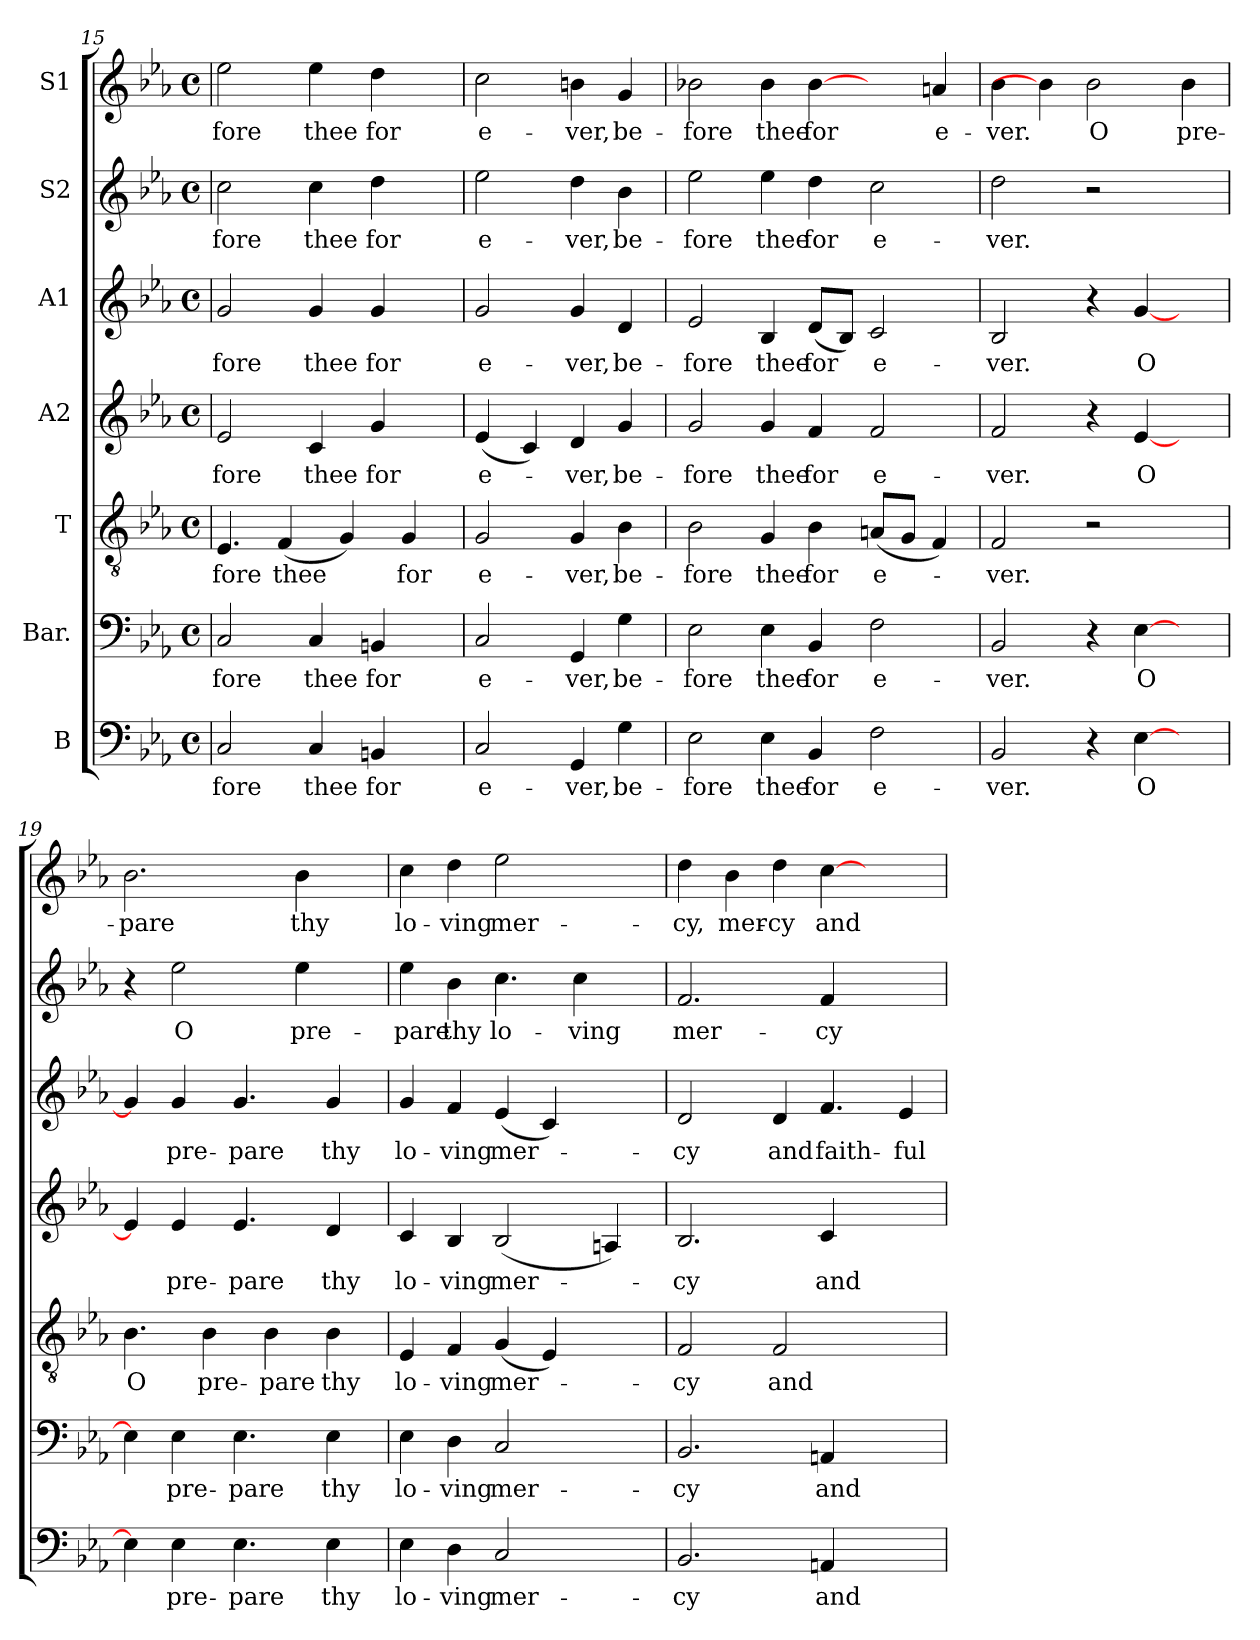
**kern	**text	**kern	**text	**kern	**text	**kern	**text	**kern	**text	**kern	**text	**kern	**text
*part7	*part7	*part6	*part6	*part5	*part5	*part4	*part4	*part3	*part3	*part2	*part2	*part1	*part1
*staff7	*staff7	*staff6	*staff6	*staff5	*staff5	*staff4	*staff4	*staff3	*staff3	*staff2	*staff2	*staff1	*staff1
*I"B	*	*I"Bar.	*	*I"T	*	*I"A2	*	*I"A1	*	*I"S2	*	*I"S1	*
*clefF4	*	*clefF4	*	*clefGv2	*	*clefG2	*	*clefG2	*	*clefG2	*	*clefG2	*
*k[b-e-a-]	*	*k[b-e-a-]	*	*k[b-e-a-]	*	*k[b-e-a-]	*	*k[b-e-a-]	*	*k[b-e-a-]	*	*k[b-e-a-]	*
*E-:	*	*E-:	*	*E-:	*	*E-:	*	*E-:	*	*E-:	*	*E-:	*
*M4/4	*	*M4/4	*	*M4/4	*	*M4/4	*	*M4/4	*	*M4/4	*	*M4/4	*
*met(c)	*	*met(c)	*	*met(c)	*	*met(c)	*	*met(c)	*	*met(c)	*	*met(c)	*
=15	=15!	=15	=15!	=15	=15!	=15	=15!	=15	=15!	=15	=15!	=15!	=15!
!	!LO:LY:b:cj	!	!LO:LY:b:cj	!	!LO:LY:b:cj	!	!LO:LY:b:cj	!	!LO:LY:b:cj	!	!LO:LY:b:cj	!	!LO:LY:b:cj
2C/	-fore	2C/	-fore	4.E-/	-fore	2e-/	-fore	2g/	-fore	2cc\	-fore	2ee-\	-fore
!	!	!	!	!	!LO:LY:b	!	!	!	!	!	!	!	!
.	.	.	.	(<4F/	thee	.	.	.	.	.	.	.	.
!	!LO:LY:b:cj	!	!LO:LY:b:cj	!	!	!	!LO:LY:b:cj	!	!LO:LY:b:cj	!	!LO:LY:b:cj	!	!LO:LY:b:cj
4C/	thee	4C/	thee	.	.	4c/	thee	4g/	thee	4cc\	thee	4ee-\	thee
.	.	.	.	4G/)	.	.	.	.	.	.	.	.	.
!	!LO:LY:b:cj	!	!LO:LY:b:cj	!	!	!	!LO:LY:b:cj	!	!LO:LY:b:cj	!	!LO:LY:b:cj	!	!LO:LY:b:cj
4BBn/	for	4BBn/	for	.	.	4g/	for	4g/	for	4dd\	for	4dd\	for
!	!	!	!	!	!LO:LY:b:cj	!	!	!	!	!	!	!	!
.	.	.	.	4G/	for	.	.	.	.	.	.	.	.
8ryy	.	8ryy	.	.	.	8ryy	.	8ryy	.	8ryy	.	8ryy	.
!!LO:LB:g=z
=16	=16	=16	=16	=16	=16	=16	=16	=16	=16	=16	=16	=16	=16
!	!LO:LY:b:cj	!	!LO:LY:b:cj	!	!LO:LY:b:cj	!	!LO:LY:b:cj	!	!LO:LY:b:cj	!	!LO:LY:b:cj	!	!LO:LY:b:cj
2C/	e-	2C/	e-	2G/	e-	(<4e-/	e-	2g/	e-	2ee-\	e-	2cc\	e-
.	.	.	.	.	.	4c/)	.	.	.	.	.	.	.
!	!LO:LY:b:cj	!	!LO:LY:b:cj	!	!LO:LY:b:cj	!	!LO:LY:b:cj	!	!LO:LY:b:cj	!	!LO:LY:b:cj	!	!LO:LY:b:cj
4GG/	-ver,	4GG/	-ver,	4G/	-ver,	4d/	-ver,	4g/	-ver,	4dd\	-ver,	4bn\	-ver,
!	!LO:LY:b:cj	!	!LO:LY:b:cj	!	!LO:LY:b:cj	!	!LO:LY:b:cj	!	!LO:LY:b:cj	!	!LO:LY:b:cj	!	!LO:LY:b:cj
4G\	be-	4G\	be-	4B-\	be-	4g/	be-	4d/	be-	4b-\	be-	4g/	be-
=17	=17!	=17	=17!	=17	=17!	=17	=17!	=17	=17!	=17	=17!	=17!	=17!
!	!LO:LY:b:cj	!	!LO:LY:b:cj	!	!LO:LY:b:cj	!	!LO:LY:b:cj	!	!LO:LY:b:cj	!	!LO:LY:b:cj	!	!LO:LY:b:cj
2E-\	-fore	2E-\	-fore	2B-\	-fore	2g/	-fore	2e-/	-fore	2ee-\	-fore	2b-X\	-fore
!	!LO:LY:b:cj	!	!LO:LY:b:cj	!	!LO:LY:b:cj	!	!LO:LY:b:cj	!	!LO:LY:b:cj	!	!LO:LY:b:cj	!	!LO:LY:b:cj
4E-\	thee	4E-\	thee	4G/	thee	4g/	thee	4B-/	thee	4ee-\	thee	4b-\	thee
!	!LO:LY:b:cj	!	!LO:LY:b:cj	!	!LO:LY:b:cj	!	!LO:LY:b:cj	!	!LO:LY:b:cj	!	!LO:LY:b:cj	!	!LO:LY:b:cj
4BB-/	for	4BB-/	for	4B-\	for	4f/	for	(<8d/L	for	4dd\	for	[4b-\	for
.	.	.	.	.	.	.	.	8B-/J)	.	.	.	.	.
!	!LO:LY:b:cj	!	!LO:LY:b:cj	!	!LO:LY:b:cj	!	!LO:LY:b:cj	!	!LO:LY:b:cj	!	!LO:LY:b:cj	!	!
2F\	e-	2F\	e-	(<8An/L	e-	2f/	e-	2c/	e-	2cc\	e-	4ryy	.
.	.	.	.	8G/J	.	.	.	.	.	.	.	.	.
!	!	!	!	!	!	!	!	!	!	!	!	!	!LO:LY:b:cj
.	.	.	.	4F/)	.	.	.	.	.	.	.	4an/	e-
=18	=18!	=18	=18!	=18	=18!	=18	=18!	=18	=18!	=18	=18!	=18!	=18!
!	!LO:LY:b:cj	!	!LO:LY:b:cj	!	!LO:LY:b:cj	!	!LO:LY:b:cj	!	!LO:LY:b:cj	!	!LO:LY:b:cj	!	!LO:LY:b:cj
2BB-/	-ver.	2BB-/	-ver.	2F/	-ver.	2f/	-ver.	2B-/	-ver.	2dd\	-ver.	4b-\	-ver.
.	.	.	.	.	.	.	.	.	.	.	.	4b-\]	.
!	!	!	!	!	!	!	!	!	!	!	!	!	!LO:LY:b:cj
4r	.	4r	.	2r	.	4r	.	4r	.	2r	.	2b-\	O
!	!LO:LY:b:cj	!	!LO:LY:b:cj	!	!	!	!LO:LY:b:cj	!	!LO:LY:b:cj	!	!	!	!
[<4E-\	O	[<4E-\	O	.	.	[>4e-/	O	[>4g/	O	.	.	.	.
!	!	!	!	!	!	!	!	!	!	!	!	!	!LO:LY:b:cj
4ryy	.	4ryy	.	4ryy	.	4ryy	.	4ryy	.	4ryy	.	4b-\	pre-
!!LO:PB:g=z
=19	=19	=19	=19	=19	=19	=19	=19	=19	=19	=19	=19	=19	=19
!	!	!	!	!	!LO:LY:b:cj	!	!	!	!	!	!	!	!LO:LY:b:cj
4E-\]	.	4E-\]	.	4.B-\	O	4e-/]	.	4g/]	.	4r	.	2.b-\	-pare
!	!LO:LY:b:cj	!	!LO:LY:b:cj	!	!	!	!LO:LY:b:cj	!	!LO:LY:b:cj	!	!LO:LY:b:cj	!	!
4E-\	pre-	4E-\	pre-	.	.	4e-/	pre-	4g/	pre-	2ee-\	O	.	.
!	!	!	!	!	!LO:LY:b	!	!	!	!	!	!	!	!
.	.	.	.	4B-\	pre-	.	.	.	.	.	.	.	.
!	!LO:LY:b:cj	!	!LO:LY:b:cj	!	!	!	!LO:LY:b:cj	!	!LO:LY:b:cj	!	!	!	!
4.E-\	-pare	4.E-\	-pare	.	.	4.e-/	-pare	4.g/	-pare	.	.	.	.
!	!	!	!	!	!LO:LY:b:rj	!	!	!	!	!	!	!	!
.	.	.	.	4B-\	-pare	.	.	.	.	.	.	.	.
!	!	!	!	!	!	!	!	!	!	!	!LO:LY:b:cj	!	!LO:LY:b:cj
.	.	.	.	.	.	.	.	.	.	4ee-\	pre-	4b-\	thy
!	!LO:LY:b:cj	!	!LO:LY:b:cj	!	!LO:LY:b:cj	!	!LO:LY:b:cj	!	!LO:LY:b:cj	!	!	!	!
4E-\	thy	4E-\	thy	4B-\	thy	4d/	thy	4g/	thy	.	.	.	.
.	.	.	.	.	.	.	.	.	.	8ryy	.	8ryy	.
=20	=20!	=20	=20!	=20	=20!	=20	=20!	=20	=20!	=20	=20!	=20!	=20!
!	!LO:LY:b:cj	!	!LO:LY:b:cj	!	!LO:LY:b:cj	!	!LO:LY:b:cj	!	!LO:LY:b:cj	!	!LO:LY:b:cj	!	!LO:LY:b:cj
4E-\	lo-	4E-\	lo-	4E-/	lo-	4c/	lo-	4g/	lo-	4ee-\	-pare	4cc\	lo-
!	!LO:LY:b:cj	!	!LO:LY:b:cj	!	!LO:LY:b:cj	!	!LO:LY:b:cj	!	!LO:LY:b:cj	!	!LO:LY:b:cj	!	!LO:LY:b:cj
4D\	-ving	4D\	-ving	4F/	-ving	4B-/	-ving	4f/	-ving	4b-\	thy	4dd\	-ving
!	!LO:LY:b:cj	!	!LO:LY:b:cj	!	!LO:LY:b	!	!LO:LY:b:cj	!	!LO:LY:b	!	!LO:LY:b:cj	!	!LO:LY:b:cj
2C/	mer-	2C/	mer-	(<4G/	mer-	(<2B-/	mer-	(<4e-/	mer-	4.cc\	lo-	2ee-\	mer-
.	.	.	.	4E-/)	.	.	.	4c/)	.	.	.	.	.
!	!	!	!	!	!	!	!	!	!	!	!LO:LY:b:cj	!	!
.	.	.	.	.	.	.	.	.	.	4cc\	-ving	.	.
4ryy	.	4ryy	.	4ryy	.	4An/)	.	4ryy	.	.	.	4ryy	.
.	.	.	.	.	.	.	.	.	.	8ryy	.	.	.
=21	=21!	=21	=21!	=21	=21!	=21	=21!	=21	=21!	=21	=21!	=21!	=21!
!	!LO:LY:b:cj	!	!LO:LY:b:cj	!	!LO:LY:b:cj	!	!LO:LY:b:cj	!	!LO:LY:b:cj	!	!LO:LY:b:cj	!	!LO:LY:b:cj
2.BB-/	-cy	2.BB-/	-cy	2F/	-cy	2.B-/	-cy	2d/	-cy	2.f/	mer-	4dd\	-cy,
!	!	!	!	!	!	!	!	!	!	!	!	!	!LO:LY:b:cj
.	.	.	.	.	.	.	.	.	.	.	.	4b-\	mer-
!	!	!	!	!	!LO:LY:b:cj	!	!	!	!LO:LY:b:cj	!	!	!	!LO:LY:b:cj
.	.	.	.	2F/	and	.	.	4d/	and	.	.	4dd\	-cy
!	!LO:LY:b:cj	!	!LO:LY:b:cj	!	!	!	!LO:LY:b:cj	!	!LO:LY:b:cj	!	!LO:LY:b:cj	!	!LO:LY:b:cj
4AAn/	and	4AAn/	and	.	.	4c/	and	4.f/	faith-	4f/	-cy	[>4cc\	and
4.ryy	.	4.ryy	.	4.ryy	.	4.ryy	.	.	.	4.ryy	.	4.ryy	.
!	!	!	!	!	!	!	!	!	!LO:LY:b:cj	!	!	!	!
.	.	.	.	.	.	.	.	4e-/	-ful-	.	.	.	.
=	=!	=	=!	=	=!	=	=!	=	=!	=	=!	=!	=!
*-	*-	*-	*-	*-	*-	*-	*-	*-	*-	*-	*-	*-	*-
